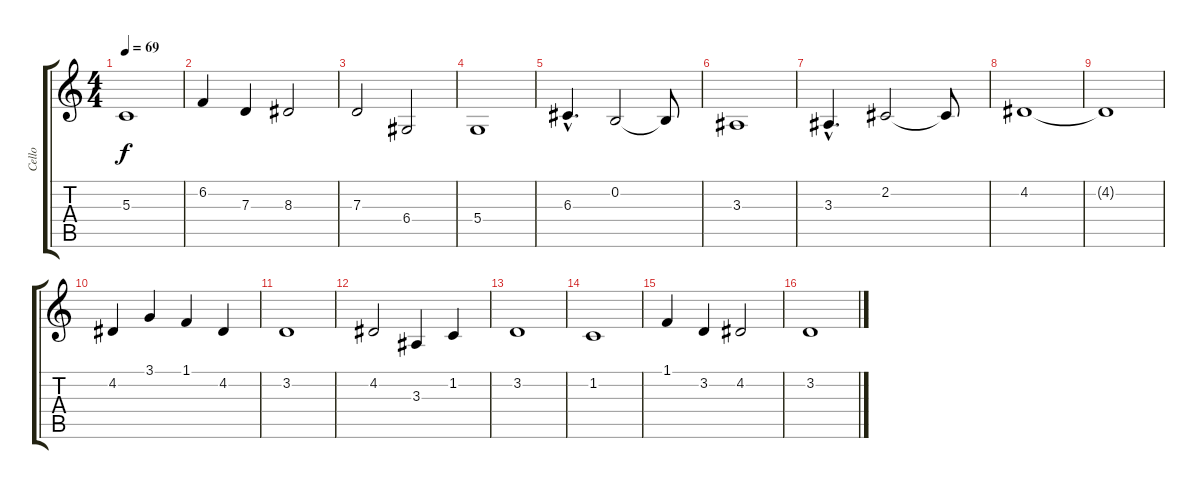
\track ("Cello" "Cello") {instrument stringensemble2}
\staff {score tabs}
\tuning (E4 B3 G3 D3 A2 E2) {hide}
\ts (4 4)
\tempo 69
\clef g2
\ks c
5.3.1{dy f} |
6.2.4 7.3.4 8.3.2 |
7.3.2 6.4.2 |
5.4.1 |
6.3{hac}.4{d} 0.2.2 0.2{t}.8 |
3.3.1 |
3.3{hac}.4{d} 2.2.2 2.2{t}.8 |
4.2.1 |
4.2{t}.1 |
4.2.4 3.1.4 1.1.4 4.2.4 |
3.2.1 |
4.2.2 3.3.4 1.2.4 |
3.2.1 |
1.2.1 |
1.1.4 3.2.4 4.2.2 |
3.2.1
